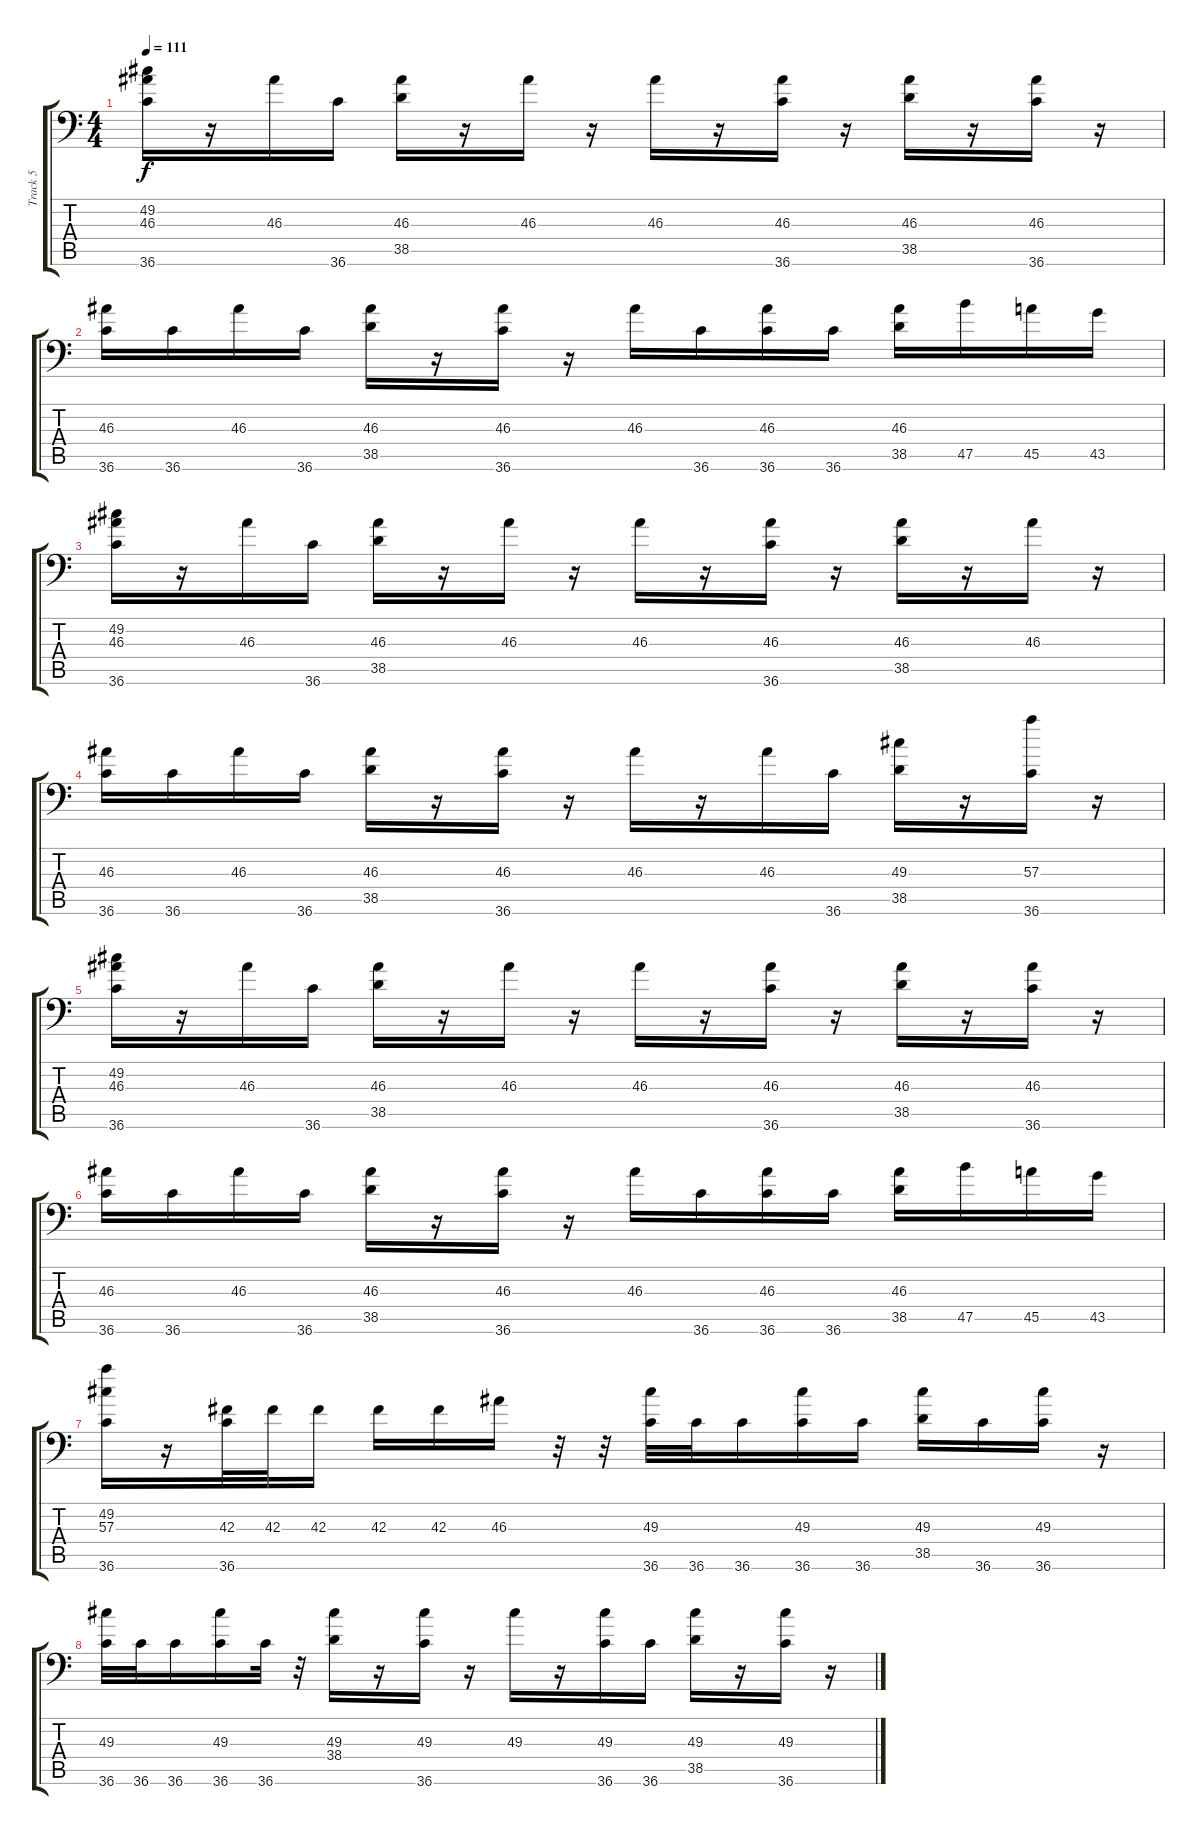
\track ("Track 5" "Track 5") {instrument acousticgrandpiano}
\staff {score tabs}
\tuning (C-1 C-1 C-1 C-1 C-1 C-1) {hide}
\ts (4 4)
\tempo 111
\clef f4
\ks c
(49.2 46.3 36.6).16{dy f} r.16 46.3.16 36.6.16 (46.3 38.5).16 r.16 46.3.16 r.16 46.3.16 r.16 (46.3 36.6).16 r.16 (46.3 38.5).16 r.16 (46.3 36.6).16 r.16 |
(46.3 36.6).16 36.6.16 46.3.16 36.6.16 (46.3 38.5).16 r.16 (46.3 36.6).16 r.16 46.3.16 36.6.16 (46.3 36.6).16 36.6.16 (46.3 38.5).16 47.5.16 45.5.16 43.5.16 |
(49.2 46.3 36.6).16 r.16 46.3.16 36.6.16 (46.3 38.5).16 r.16 46.3.16 r.16 46.3.16 r.16 (46.3 36.6).16 r.16 (46.3 38.5).16 r.16 46.3.16 r.16 |
(46.3 36.6).16 36.6.16 46.3.16 36.6.16 (46.3 38.5).16 r.16 (46.3 36.6).16 r.16 46.3.16 r.16 46.3.16 36.6.16 (49.3 38.5).16 r.16 (57.3 36.6).16 r.16 |
(49.2 46.3 36.6).16 r.16 46.3.16 36.6.16 (46.3 38.5).16 r.16 46.3.16 r.16 46.3.16 r.16 (46.3 36.6).16 r.16 (46.3 38.5).16 r.16 (46.3 36.6).16 r.16 |
(46.3 36.6).16 36.6.16 46.3.16 36.6.16 (46.3 38.5).16 r.16 (46.3 36.6).16 r.16 46.3.16 36.6.16 (46.3 36.6).16 36.6.16 (46.3 38.5).16 47.5.16 45.5.16 43.5.16 |
(49.2 57.3 36.6).16 r.16 (42.3 36.6).32 42.3.32 42.3.16 42.3.16 42.3.16 46.3.16 r.32 r.32 (49.3 36.6).32 36.6.32 36.6.16 (49.3 36.6).16 36.6.16 (49.3 38.5).16 36.6.16 (49.3 36.6).16 r.16 |
(49.3 36.6).32 36.6.32 36.6.16 (49.3 36.6).16 36.6.32 r.32 (49.3 38.4).16 r.16 (49.3 36.6).16 r.16 49.3.16 r.16 (49.3 36.6).16 36.6.16 (49.3 38.5).16 r.16 (49.3 36.6).16 r.16
